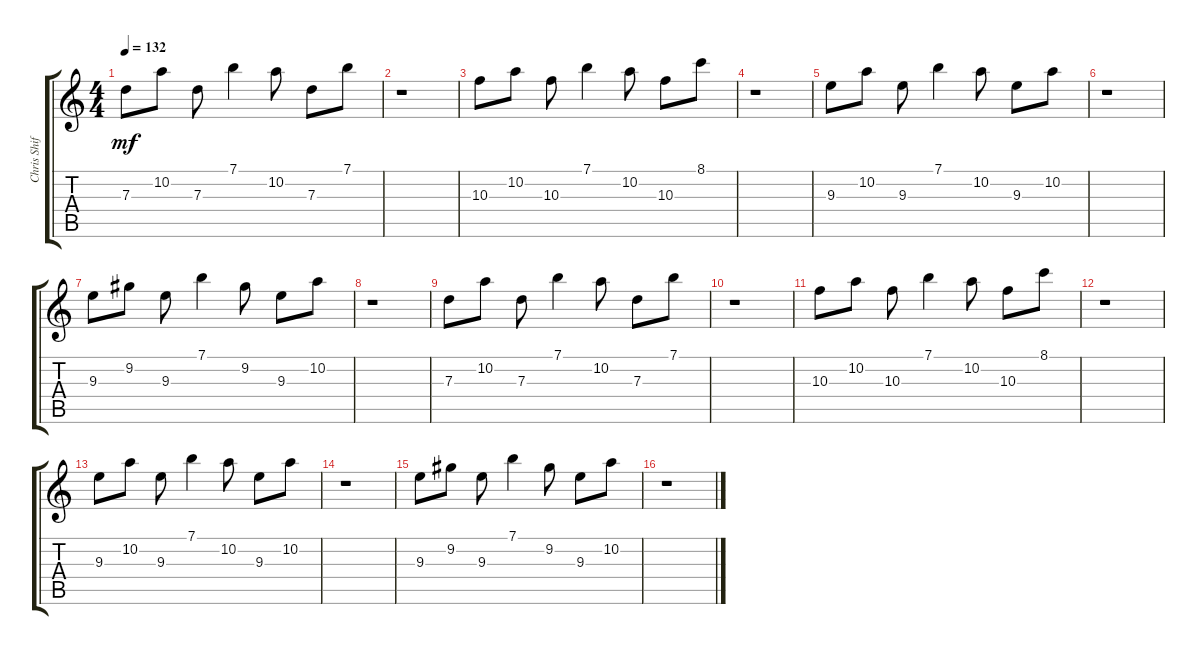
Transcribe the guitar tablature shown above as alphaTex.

\track ("Chris Shiflett (Lead)" "Chris Shif") {instrument overdrivenguitar}
\staff {score tabs}
\tuning (E4 B3 G3 D3 A2 E2) {hide}
\ts (4 4)
\tempo 132
\clef g2
\ks c
7.3.8{dy mf} 10.2.8 7.3.8 7.1.4 10.2.8 7.3.8 7.1.8 |
r.1 |
10.3.8 10.2.8 10.3.8 7.1.4 10.2.8 10.3.8 8.1.8 |
r.1 |
9.3.8 10.2.8 9.3.8 7.1.4 10.2.8 9.3.8 10.2.8 |
r.1 |
9.3.8 9.2.8 9.3.8 7.1.4 9.2.8 9.3.8 10.2.8 |
r.1 |
7.3.8 10.2.8 7.3.8 7.1.4 10.2.8 7.3.8 7.1.8 |
r.1 |
10.3.8 10.2.8 10.3.8 7.1.4 10.2.8 10.3.8 8.1.8 |
r.1 |
9.3.8 10.2.8 9.3.8 7.1.4 10.2.8 9.3.8 10.2.8 |
r.1 |
9.3.8 9.2.8 9.3.8 7.1.4 9.2.8 9.3.8 10.2.8 |
r.1
